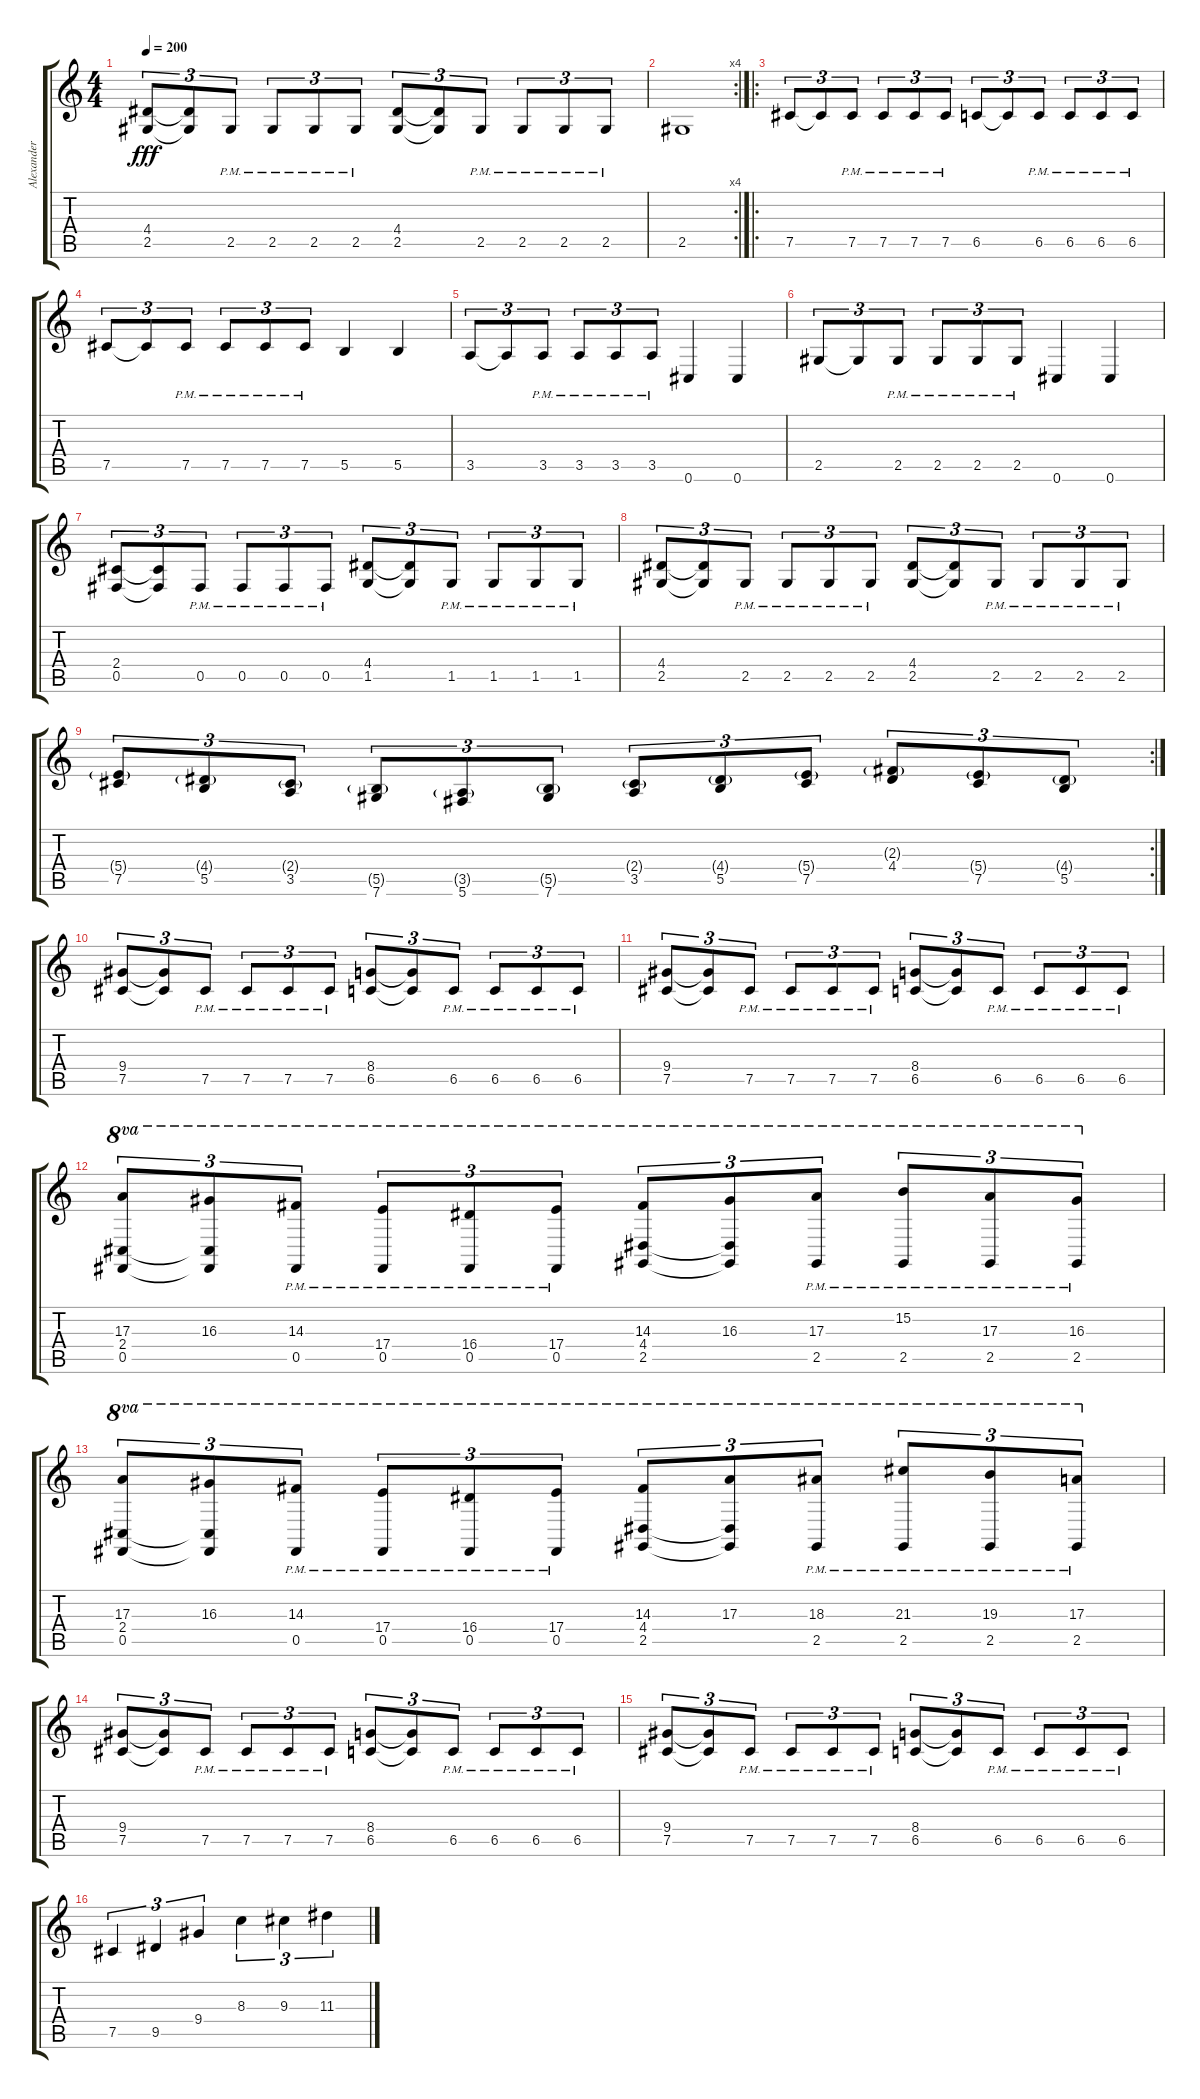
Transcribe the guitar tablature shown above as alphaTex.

\track ("Alexander" "Alexander") {instrument distortionguitar}
\staff {score tabs}
\tuning (Db4 Ab3 E3 B2 Gb2 Db2) {hide}
\ts (4 4)
\tempo 200
\clef g2
\ks c
(4.4 2.5).8{tu (3 2) dy fff} (4.4{t} 2.5{t}).8{tu (3 2)} 2.5{pm}.8{tu (3 2)} 2.5{pm}.8{tu (3 2)} 2.5{pm}.8{tu (3 2)} 2.5{pm}.8{tu (3 2)} (4.4 2.5).8{tu (3 2)} (4.4{t} 2.5{t}).8{tu (3 2)} 2.5{pm}.8{tu (3 2)} 2.5{pm}.8{tu (3 2)} 2.5{pm}.8{tu (3 2)} 2.5{pm}.8{tu (3 2)} |
\rc 4
2.5.1 |
\ro
7.5.8{tu (3 2)} 7.5{t}.8{tu (3 2)} 7.5{pm}.8{tu (3 2)} 7.5{pm}.8{tu (3 2)} 7.5{pm}.8{tu (3 2)} 7.5{pm}.8{tu (3 2)} 6.5.8{tu (3 2)} 6.5{t}.8{tu (3 2)} 6.5{pm}.8{tu (3 2)} 6.5{pm}.8{tu (3 2)} 6.5{pm}.8{tu (3 2)} 6.5{pm}.8{tu (3 2)} |
7.5.8{tu (3 2)} 7.5{t}.8{tu (3 2)} 7.5{pm}.8{tu (3 2)} 7.5{pm}.8{tu (3 2)} 7.5{pm}.8{tu (3 2)} 7.5{pm}.8{tu (3 2)} 5.5.4 5.5.4 |
3.5.8{tu (3 2)} 3.5{t}.8{tu (3 2)} 3.5{pm}.8{tu (3 2)} 3.5{pm}.8{tu (3 2)} 3.5{pm}.8{tu (3 2)} 3.5{pm}.8{tu (3 2)} 0.6.4 0.6.4 |
2.5.8{tu (3 2)} 2.5{t}.8{tu (3 2)} 2.5{pm}.8{tu (3 2)} 2.5{pm}.8{tu (3 2)} 2.5{pm}.8{tu (3 2)} 2.5{pm}.8{tu (3 2)} 0.6.4 0.6.4 |
(2.4 0.5).8{tu (3 2)} (2.4{t} 0.5{t}).8{tu (3 2)} 0.5{pm}.8{tu (3 2)} 0.5{pm}.8{tu (3 2)} 0.5{pm}.8{tu (3 2)} 0.5{pm}.8{tu (3 2)} (4.4 1.5).8{tu (3 2)} (4.4{t} 1.5{t}).8{tu (3 2)} 1.5{pm}.8{tu (3 2)} 1.5{pm}.8{tu (3 2)} 1.5{pm}.8{tu (3 2)} 1.5{pm}.8{tu (3 2)} |
(4.4 2.5).8{tu (3 2)} (4.4{t} 2.5{t}).8{tu (3 2)} 2.5{pm}.8{tu (3 2)} 2.5{pm}.8{tu (3 2)} 2.5{pm}.8{tu (3 2)} 2.5{pm}.8{tu (3 2)} (4.4 2.5).8{tu (3 2)} (4.4{t} 2.5{t}).8{tu (3 2)} 2.5{pm}.8{tu (3 2)} 2.5{pm}.8{tu (3 2)} 2.5{pm}.8{tu (3 2)} 2.5{pm}.8{tu (3 2)} |
\rc 2
(5.4{g} 7.5).8{tu (3 2)} (4.4{g} 5.5).8{tu (3 2)} (2.4{g} 3.5).8{tu (3 2)} (5.5{g} 7.6).8{tu (3 2)} (3.5{g} 5.6).8{tu (3 2)} (5.5{g} 7.6).8{tu (3 2)} (2.4{g} 3.5).8{tu (3 2)} (4.4{g} 5.5).8{tu (3 2)} (5.4{g} 7.5).8{tu (3 2)} (2.3{g} 4.4).8{tu (3 2)} (5.4{g} 7.5).8{tu (3 2)} (4.4{g} 5.5).8{tu (3 2)} |
(9.4 7.5).8{tu (3 2)} (9.4{t} 7.5{t}).8{tu (3 2)} 7.5{pm}.8{tu (3 2)} 7.5{pm}.8{tu (3 2)} 7.5{pm}.8{tu (3 2)} 7.5{pm}.8{tu (3 2)} (8.4 6.5).8{tu (3 2)} (8.4{t} 6.5{t}).8{tu (3 2)} 6.5{pm}.8{tu (3 2)} 6.5{pm}.8{tu (3 2)} 6.5{pm}.8{tu (3 2)} 6.5{pm}.8{tu (3 2)} |
(9.4 7.5).8{tu (3 2)} (9.4{t} 7.5{t}).8{tu (3 2)} 7.5{pm}.8{tu (3 2)} 7.5{pm}.8{tu (3 2)} 7.5{pm}.8{tu (3 2)} 7.5{pm}.8{tu (3 2)} (8.4 6.5).8{tu (3 2)} (8.4{t} 6.5{t}).8{tu (3 2)} 6.5{pm}.8{tu (3 2)} 6.5{pm}.8{tu (3 2)} 6.5{pm}.8{tu (3 2)} 6.5{pm}.8{tu (3 2)} |
(17.3 2.4 0.5).8{tu (3 2) ot 8va} (16.3 2.4{t} 0.5{t}).8{tu (3 2) ot 8va} (14.3{pm} 0.5{pm}).8{tu (3 2) ot 8va} (17.4{pm} 0.5{pm}).8{tu (3 2) ot 8va} (16.4{pm} 0.5{pm}).8{tu (3 2) ot 8va} (17.4{pm} 0.5{pm}).8{tu (3 2) ot 8va} (14.3 4.4 2.5).8{tu (3 2) ot 8va} (16.3 4.4{t} 2.5{t}).8{tu (3 2) ot 8va} (17.3{pm} 2.5{pm}).8{tu (3 2) ot 8va} (15.2{pm} 2.5{pm}).8{tu (3 2) ot 8va} (17.3{pm} 2.5{pm}).8{tu (3 2) ot 8va} (16.3{pm} 2.5{pm}).8{tu (3 2) ot 8va} |
(17.3 2.4 0.5).8{tu (3 2) ot 8va} (16.3 2.4{t} 0.5{t}).8{tu (3 2) ot 8va} (14.3{pm} 0.5{pm}).8{tu (3 2) ot 8va} (17.4{pm} 0.5{pm}).8{tu (3 2) ot 8va} (16.4{pm} 0.5{pm}).8{tu (3 2) ot 8va} (17.4{pm} 0.5{pm}).8{tu (3 2) ot 8va} (14.3 4.4 2.5).8{tu (3 2) ot 8va} (17.3 4.4{t} 2.5{t}).8{tu (3 2) ot 8va} (18.3{pm} 2.5{pm}).8{tu (3 2) ot 8va} (21.3{pm} 2.5{pm}).8{tu (3 2) ot 8va} (19.3{pm} 2.5{pm}).8{tu (3 2) ot 8va} (17.3{pm} 2.5{pm}).8{tu (3 2) ot 8va} |
(9.4 7.5).8{tu (3 2)} (9.4{t} 7.5{t}).8{tu (3 2)} 7.5{pm}.8{tu (3 2)} 7.5{pm}.8{tu (3 2)} 7.5{pm}.8{tu (3 2)} 7.5{pm}.8{tu (3 2)} (8.4 6.5).8{tu (3 2)} (8.4{t} 6.5{t}).8{tu (3 2)} 6.5{pm}.8{tu (3 2)} 6.5{pm}.8{tu (3 2)} 6.5{pm}.8{tu (3 2)} 6.5{pm}.8{tu (3 2)} |
(9.4 7.5).8{tu (3 2)} (9.4{t} 7.5{t}).8{tu (3 2)} 7.5{pm}.8{tu (3 2)} 7.5{pm}.8{tu (3 2)} 7.5{pm}.8{tu (3 2)} 7.5{pm}.8{tu (3 2)} (8.4 6.5).8{tu (3 2)} (8.4{t} 6.5{t}).8{tu (3 2)} 6.5{pm}.8{tu (3 2)} 6.5{pm}.8{tu (3 2)} 6.5{pm}.8{tu (3 2)} 6.5{pm}.8{tu (3 2)} |
7.5.4{tu (3 2)} 9.5.4{tu (3 2)} 9.4.4{tu (3 2)} 8.3.4{tu (3 2)} 9.3.4{tu (3 2)} 11.3.4{tu (3 2)}
